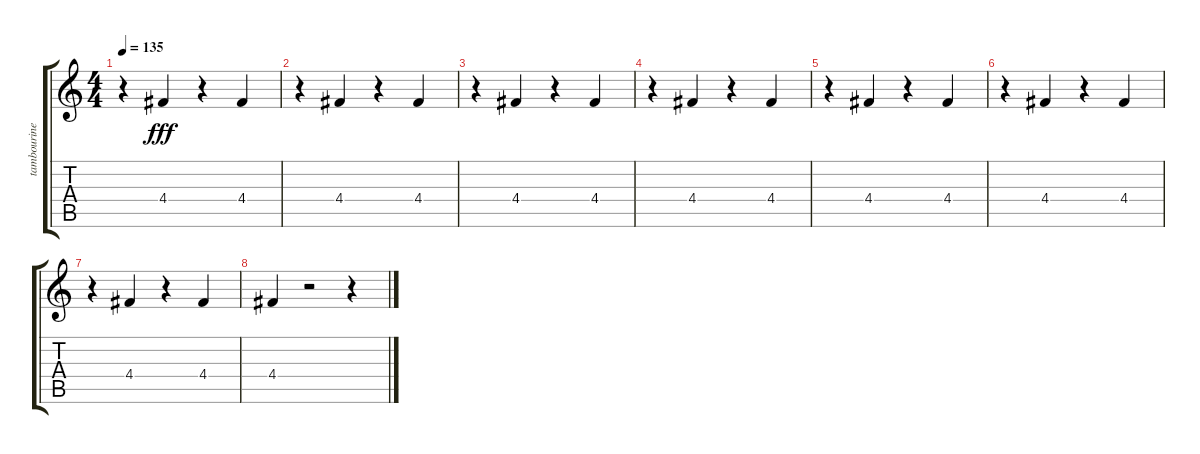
\track ("tambourine" "tambourine") {instrument acousticguitarsteel}
\staff {score tabs}
\tuning (E4 B3 G3 D3 A2 E2) {hide}
\ts (4 4)
\tempo 135
\clef g2
\ks c
r.4{dy fff} 4.4.4 r.4 4.4.4 |
r.4 4.4.4 r.4 4.4.4 |
r.4 4.4.4 r.4 4.4.4 |
r.4 4.4.4 r.4 4.4.4 |
r.4 4.4.4 r.4 4.4.4 |
r.4 4.4.4 r.4 4.4.4 |
r.4 4.4.4 r.4 4.4.4 |
4.4.4 r.2 r.4
